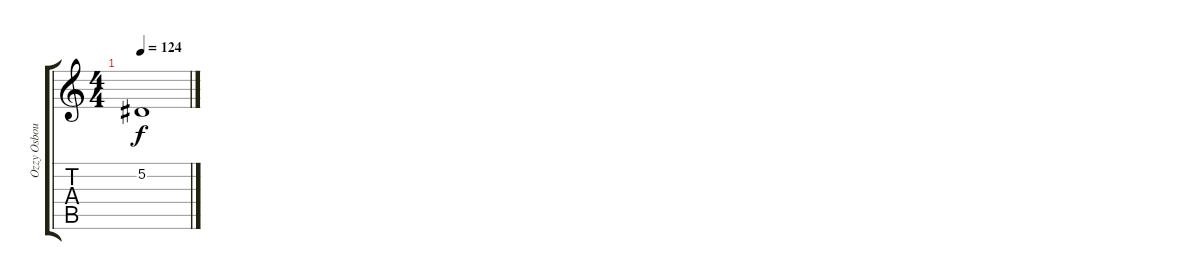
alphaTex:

\track ("Ozzy Osbourne" "Ozzy Osbou") {instrument accordion}
\staff {score tabs}
\tuning (Eb4 Bb3 Gb3 Db3 Ab2 Eb2) {hide}
\ts (4 4)
\tempo 124
\clef g2
\ks c
5.2{t}.1{dy f}
